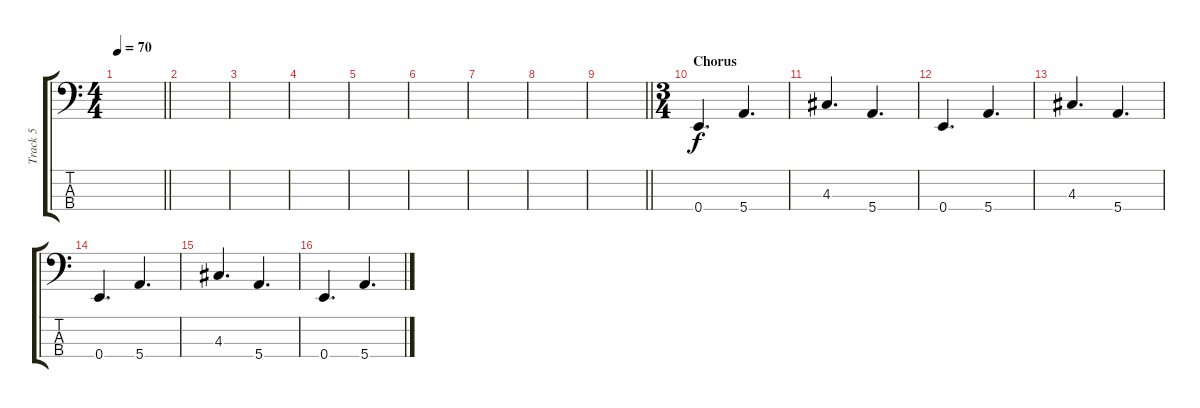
\track ("Track 5" "Track 5") {instrument electricbasspick}
\staff {score tabs}
\tuning (G2 D2 A1 E1) {hide}
\ts (4 4)
\tempo 70
\clef f4
\barLineRight lightlight
\ks c
|
|
|
|
|
|
|
|
\barLineRight lightlight
|
\ts (3 4)
\section ("" "Chorus")
0.4.4{d} 5.4.4{d} |
4.3.4{d} 5.4.4{d} |
0.4.4{d} 5.4.4{d} |
4.3.4{d} 5.4.4{d} |
0.4.4{d} 5.4.4{d} |
4.3.4{d} 5.4.4{d} |
0.4.4{d} 5.4.4{d}
